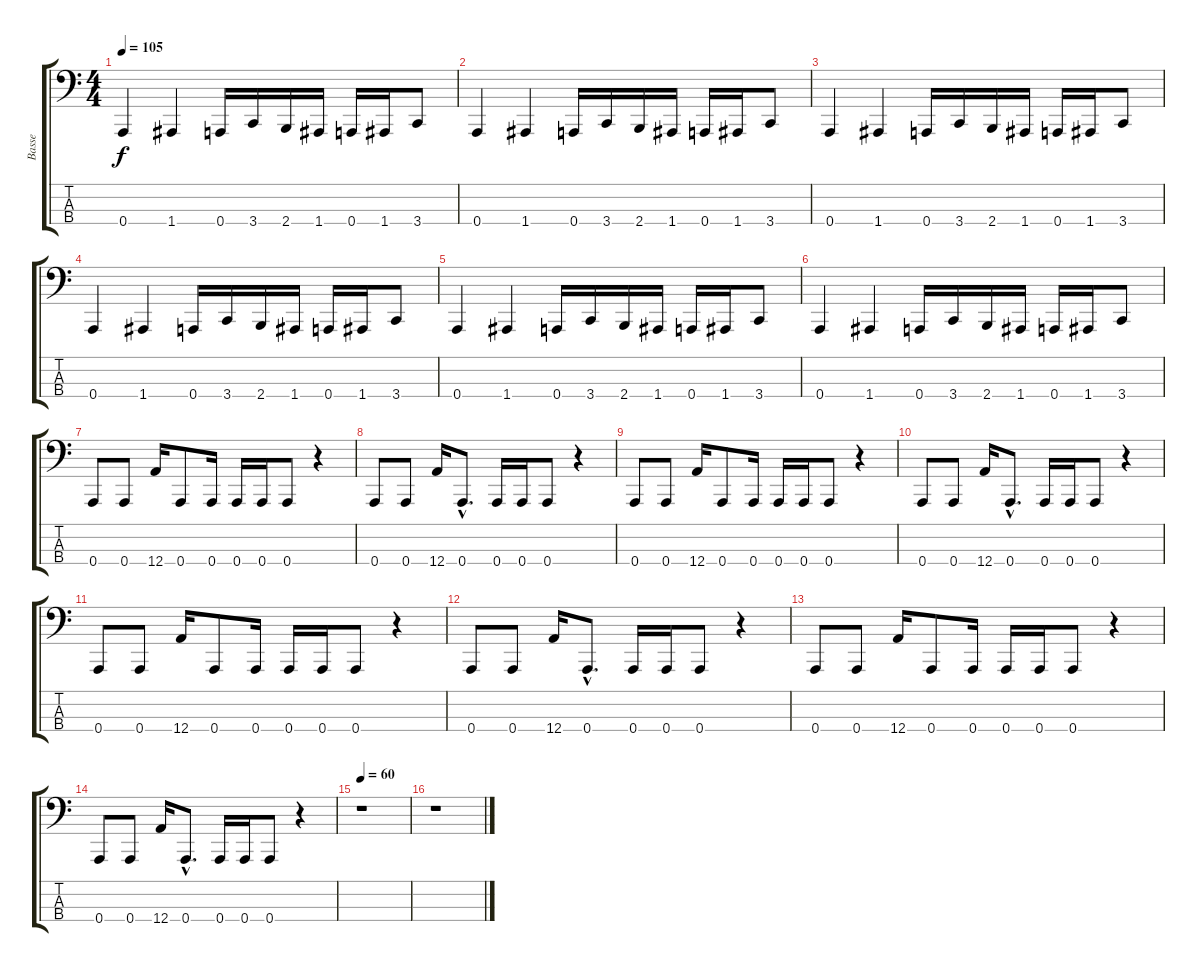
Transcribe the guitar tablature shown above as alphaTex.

\track ("Basse" "Basse") {instrument slapbass1}
\staff {score tabs}
\tuning (C2 G1 D1 A0) {hide}
\ts (4 4)
\tempo 105
\clef f4
\ks c
0.4.4{dy f} 1.4.4 0.4.16 3.4.16 2.4.16 1.4.16 0.4.16 1.4.16 3.4.8 |
0.4.4 1.4.4 0.4.16 3.4.16 2.4.16 1.4.16 0.4.16 1.4.16 3.4.8 |
0.4.4 1.4.4 0.4.16 3.4.16 2.4.16 1.4.16 0.4.16 1.4.16 3.4.8 |
0.4.4 1.4.4 0.4.16 3.4.16 2.4.16 1.4.16 0.4.16 1.4.16 3.4.8 |
0.4.4 1.4.4 0.4.16 3.4.16 2.4.16 1.4.16 0.4.16 1.4.16 3.4.8 |
0.4.4 1.4.4 0.4.16 3.4.16 2.4.16 1.4.16 0.4.16 1.4.16 3.4.8 |
0.4.8 0.4.8 12.4.16 0.4.8 0.4.16 0.4.16 0.4.16 0.4.8 r.4 |
0.4.8 0.4.8 12.4.16 0.4{hac}.8{d} 0.4.16 0.4.16 0.4.8 r.4 |
0.4.8 0.4.8 12.4.16 0.4.8 0.4.16 0.4.16 0.4.16 0.4.8 r.4 |
0.4.8 0.4.8 12.4.16 0.4{hac}.8{d} 0.4.16 0.4.16 0.4.8 r.4 |
0.4.8 0.4.8 12.4.16 0.4.8 0.4.16 0.4.16 0.4.16 0.4.8 r.4 |
0.4.8 0.4.8 12.4.16 0.4{hac}.8{d} 0.4.16 0.4.16 0.4.8 r.4 |
0.4.8 0.4.8 12.4.16 0.4.8 0.4.16 0.4.16 0.4.16 0.4.8 r.4 |
0.4.8 0.4.8 12.4.16 0.4{hac}.8{d} 0.4.16 0.4.16 0.4.8 r.4 |
\tempo 60
r.1 |
r.1
